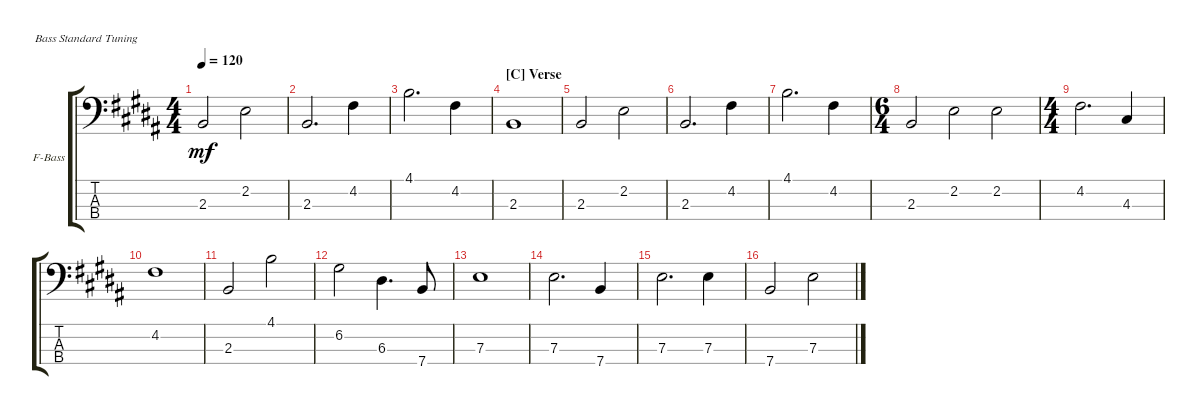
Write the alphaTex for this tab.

\defaultSystemsLayout 4
\bracketExtendMode groupsimilarinstruments
\firstSystemTrackNameOrientation horizontal
\otherSystemsTrackNameOrientation horizontal
\track ("Fretless Bass" "F-Bass") {instrument fretlessbass}
\staff {score tabs}
\tuning (G2 D2 A1 E1)
\ts (4 4)
\tempo 120
\clef f4
\scale
0.333333
\ks b
2.3.2{dy mf} 2.2.2 |
\scale
0.333333 2.3.2{d} 4.2.4 |
\scale
0.333333 4.1.2{d} 4.2.4 |
\section ("C" "Verse")
\scale
0.333333 2.3.1 |
\scale
0.333333 2.3.2 2.2.2 |
\scale
0.333333 2.3.2{d} 4.2.4 |
\scale
0.333333 4.1.2{d} 4.2.4 |
\ts (6 4)
\scale
0.415663 2.3.2 2.2.2 2.2.2 |
\ts (4 4)
\scale
0.415663 4.2.2{d} 4.3.4 |
\scale
0.168675 4.2.1 |
\scale
0.333333 2.3.2 4.1.2 |
\scale
0.333333 6.2.2 6.3.4{d} 7.4.8 |
\scale
0.333333 7.3.1 |
\scale
0.333333 7.3.2{d} 7.4.4 |
\scale
0.333333 7.3.2{d} 7.3.4 |
\scale
0.333333 7.4.2 7.3.2
